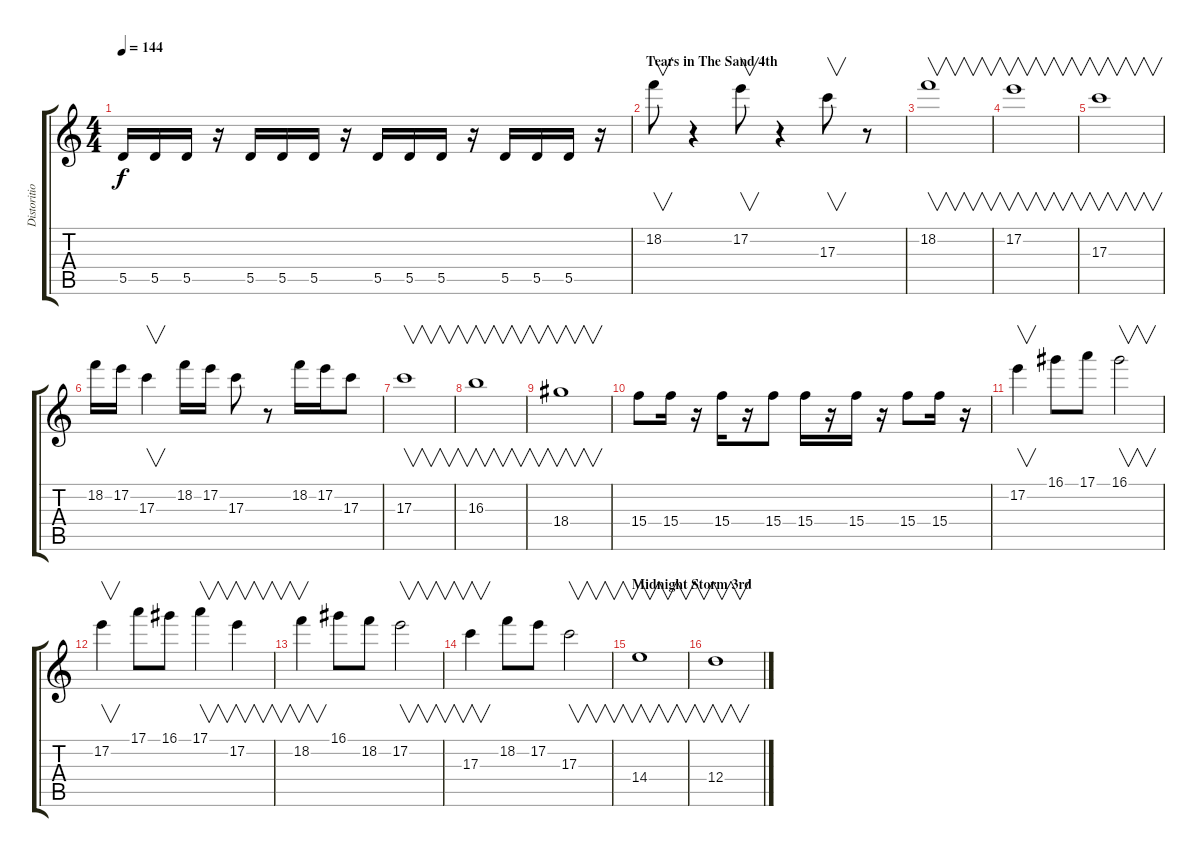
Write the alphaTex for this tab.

\track ("Distorition Guitar" "Distoritio") {instrument distortionguitar}
\staff {score tabs}
\tuning (E4 B3 G3 D3 A2 E2) {hide}
\ts (4 4)
\tempo 144
\clef g2
\ks c
5.5.16{dy f} 5.5.16 5.5.16 r.16 5.5.16 5.5.16 5.5.16 r.16 5.5.16 5.5.16 5.5.16 r.16 5.5.16 5.5.16 5.5.16 r.16 |
\section ("" "Tears in The Sand 4th")
18.2.8{v} r.4 17.2.8{v} r.4 17.3.8{v} r.8 |
18.2.1{v} |
17.2.1{v} |
17.3.1{v} |
18.2.16 17.2.16 17.3.4{v} 18.2.16 17.2.16 17.3.8 r.8 18.2.16 17.2.16 17.3.8 |
17.3.1{v} |
16.3.1{v} |
18.4.1{v} |
15.4.8 15.4.16 r.16 15.4.16 r.16 15.4.8 15.4.16 r.16 15.4.16 r.16 15.4.8 15.4.16 r.16 |
17.2.4{v} 16.1.8 17.1.8 16.1.2{v} |
17.2.4{v} 17.1.8 16.1.8 17.1.4{v} 17.2.4{v} |
18.2.4{v} 16.1.8 18.2.8 17.2.2{v} |
17.3.4{v} 18.2.8 17.2.8 17.3.2{v} |
\section ("" "Midnight Storm 3rd")
14.4.1{v} |
12.4.1{v}
